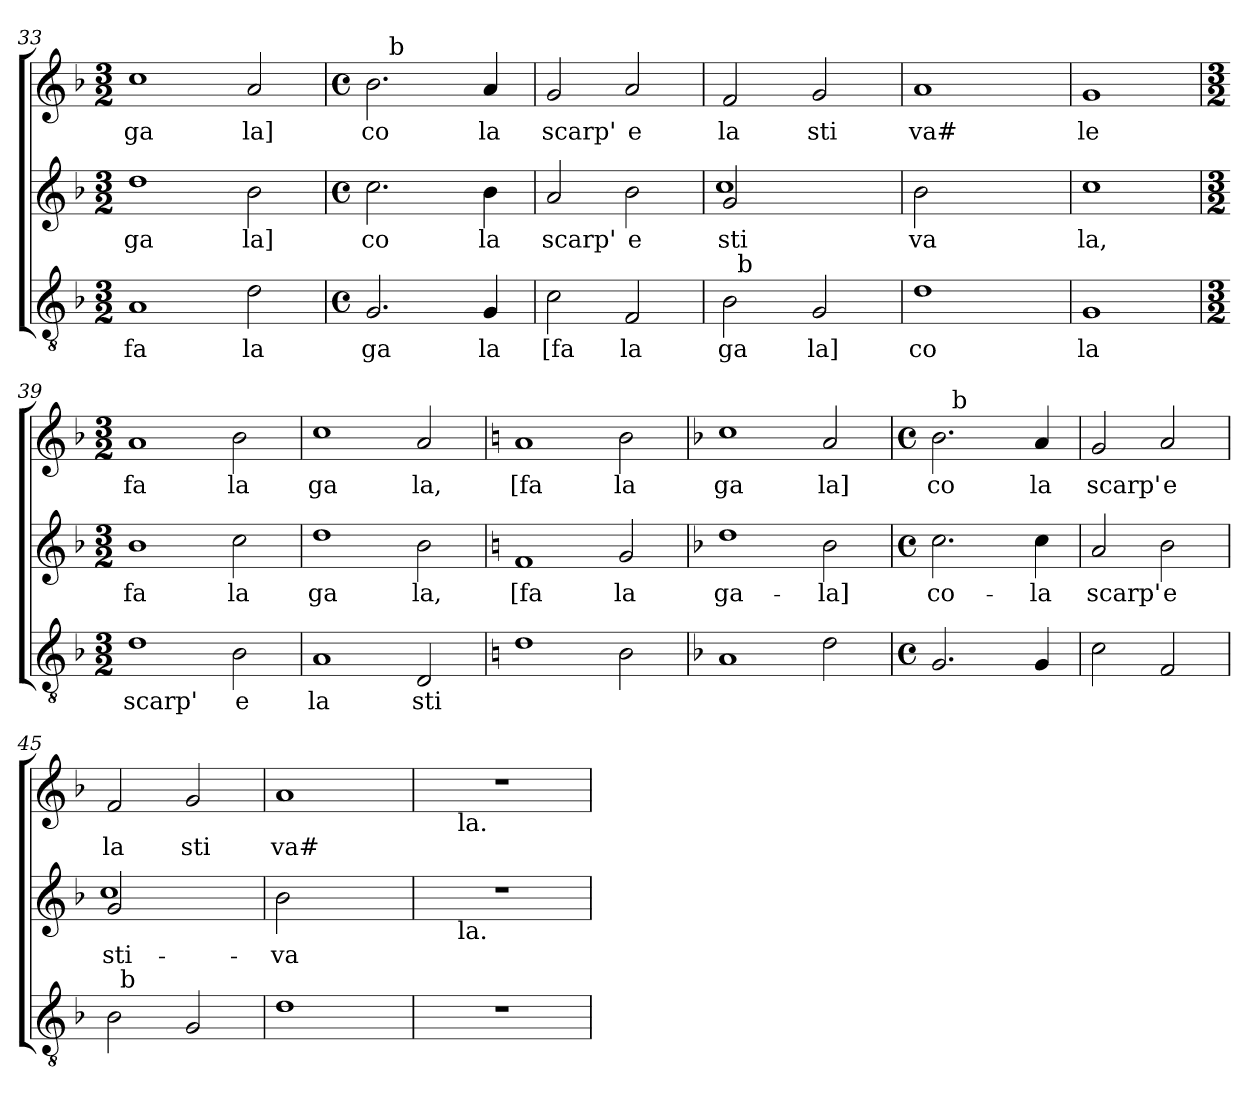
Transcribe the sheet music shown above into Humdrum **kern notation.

**kern	**text	**kern	**text	**kern	**text
*part3	*part3	*part2	*part2	*part1	*part1
*staff3	*staff3	*staff2	*staff2	*staff1	*staff1
*clefGv2	*	*clefG2	*	*clefG2	*
*k[b-]	*	*k[b-]	*	*k[b-]	*
*F:	*	*F:	*	*F:	*
*M3/2	*	*M3/2	*	*M3/2	*
=33	=33	=33	=33	=33	=33
!	!LO:LY:b	!	!LO:LY:b	!	!LO:LY:b
1A	fa	1dd	ga	1cc	ga
!	!LO:LY:b	!	!LO:LY:b	!	!LO:LY:b
2d\	la	2b-\	la]	2a/	la]
=34	=34	=34	=34	=34	=34
*M4/4	*	*M4/4	*	*M4/4	*
*met(c)	*	*met(c)	*	*met(c)	*
!	!LO:LY:b	!	!LO:LY:b	!	!LO:LY:b
*	*	*	*	*^	*
2.G/	ga	2.cc\	co	2.b-\	16ryy	co
!	!	!	!	!	!LO:TX:a:t=b	!
.	.	.	.	.	2...ryy	.
!	!LO:LY:b	!	!LO:LY:b	!	!	!LO:LY:b
4G/	la	4b-\	la	4a/	.	la
=35	=35	=35	=35	=35	=35	=35
!	!LO:LY:b	!	!LO:LY:b	!	!	!LO:LY:b
*	*	*	*	*v	*v	*
2c\	[fa	2a/	scarp'	2g/	scarp'
!	!LO:LY:b	!	!LO:LY:b	!	!LO:LY:b
2F/	la	2b-\	e	2a/	e
=36	=36	=36	=36	=36	=36
!	!LO:LY:b	!	!LO:LY:b	!	!
*	*	*^	*	*	*
!	!	!	!	!LO:LY:b	!	!LO:LY:b
*^	*	*	*	*	*	*
2B-\	32ryy	ga	2g/	1cc	sti	2f/	la
!	!LO:TX:a:t=b	!	!	!	!	!	!
.	2ryy	.	.	.	.	.	.
!	!	!LO:LY:b	!	!	!	!	!LO:LY:b
2G/	.	la]	2ryy	.	.	2g/	sti
.	4...ryy	.	.	.	.	.	.
=37	=37	=37	=37	=37	=37	=37	=37
!	!	!LO:LY:b	!	!	!LO:LY:b	!	!LO:LY:b
*v	*v	*	*	*	*	*	*
*	*	*v	*v	*	*	*
1d	co	2b-\	va	1a	va#
.	.	2ryy	.	.	.
=38	=38	=38	=38	=38	=38
!	!LO:LY:b	!	!LO:LY:b	!	!LO:LY:b
1G	la	1cc	la,	1g	le
=39	=39	=39	=39	=39	=39
*M3/2	*	*M3/2	*	*M3/2	*
!	!LO:LY:b	!	!LO:LY:b	!	!LO:LY:b
1d	scarp'	1b-	fa	1a	fa
!	!LO:LY:b	!	!LO:LY:b	!	!LO:LY:b
2B-\	e	2cc\	la	2b-\	la
=40	=40	=40	=40	=40	=40
!	!LO:LY:b	!	!LO:LY:b	!	!LO:LY:b
1A	la	1dd	ga	1cc	ga
!	!LO:LY:b	!	!LO:LY:b	!	!LO:LY:b
2D/	sti	2b-\	la,	2a/	la,
!!LO:LB:g=z
=41	=41	=41	=41	=41	=41
*k[]	*	*k[]	*	*k[]	*
*C:	*	*C:	*	*C:	*
!	!	!	!LO:LY:b	!	!LO:LY:b
1d	.	1f	[fa	1a	[fa
!	!	!	!LO:LY:b	!	!LO:LY:b
2B\	.	2g/	la	2b\	la
=42	=42	=42	=42	=42	=42
*k[b-]	*	*k[b-]	*	*k[b-]	*
*F:	*	*F:	*	*F:	*
!	!	!	!LO:LY:b	!	!LO:LY:b
1A	.	1dd	ga-	1cc	ga
!	!	!	!LO:LY:b	!	!LO:LY:b
2d\	.	2b-\	-la]	2a/	la]
=43	=43	=43	=43	=43	=43
*M4/4	*	*M4/4	*	*M4/4	*
*met(c)	*	*met(c)	*	*met(c)	*
!	!	!	!LO:LY:b	!	!LO:LY:b
*	*	*	*	*^	*
2.G/	.	2.cc\	co-	2.b-\	16ryy	co
!	!	!	!	!	!LO:TX:a:t=b	!
.	.	.	.	.	2...ryy	.
!	!	!	!LO:LY:b	!	!	!LO:LY:b
4G/	.	4cc\	-la	4a/	.	la
=44	=44	=44	=44	=44	=44	=44
!	!	!	!LO:LY:b	!	!	!LO:LY:b
*	*	*	*	*v	*v	*
2c\	.	2a/	scarp'	2g/	scarp'
!	!	!	!LO:LY:b	!	!LO:LY:b
2F/	.	2b-\	e	2a/	e
=45	=45	=45	=45	=45	=45
!	!	!	!LO:LY:b	!	!
*	*	*^	*	*	*
!	!	!	!	!LO:LY:b	!	!LO:LY:b
*^	*	*	*	*	*	*
2B-\	32ryy	.	2g/	1cc	sti-	2f/	la
!	!LO:TX:a:t=b	!	!	!	!	!	!
.	2ryy	.	.	.	.	.	.
!	!	!	!	!	!	!	!LO:LY:b
2G/	.	.	2ryy	.	.	2g/	sti
.	4...ryy	.	.	.	.	.	.
=46	=46	=46	=46	=46	=46	=46	=46
!	!	!	!	!	!LO:LY:b	!	!LO:LY:b
*v	*v	*	*	*	*	*	*
*	*	*v	*v	*	*	*
1d	.	2b-\	-va-	1a	va#
.	.	2ryy	.	.	.
=47	=47	=47	=47	=47	=47
*	*	*^	*	*^	*
1r	.	1r	8.ryy	.	1r	8.ryy	.
!	!	!	!	!	!	!LO:TX:b:t=la.	!
!	!	!	!LO:TX:b:t=la.	!	!	!	!
.	.	.	2ryy	.	.	2ryy	.
.	.	.	4ryy	.	.	4ryy	.
.	.	.	16ryy	.	.	16ryy	.
*	*	*v	*v	*	*	*	*
*	*	*	*	*v	*v	*
=	=	=	=	=	=
*-	*-	*-	*-	*-	*-
